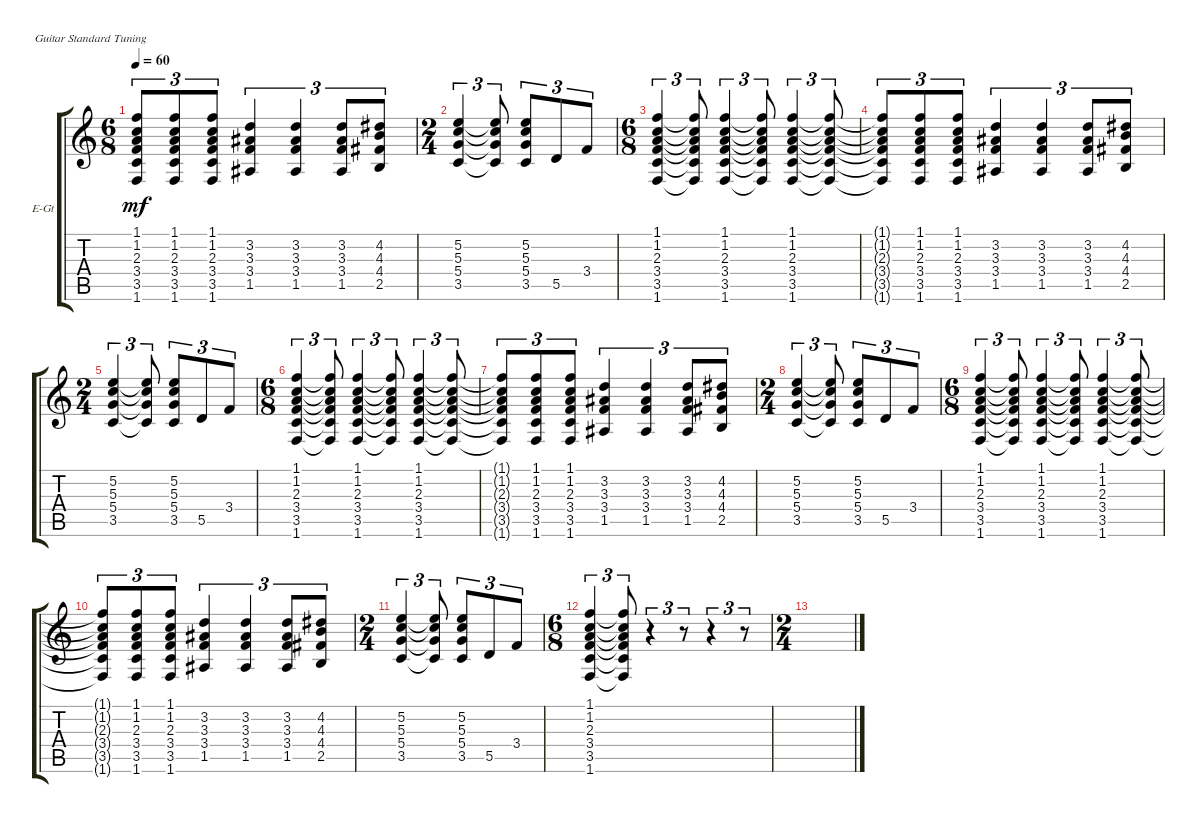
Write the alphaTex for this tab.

\defaultSystemsLayout 4
\bracketExtendMode groupsimilarinstruments
\firstSystemTrackNameOrientation horizontal
\otherSystemsTrackNameOrientation horizontal
\track ("Rythm Guitar" "E-Gt") {instrument electricguitarclean}
\staff {score tabs}
\tuning (E4 B3 G3 D3 A2 E2)
\ts (6 8)
\tempo 60
\clef g2
\ks c
(1.6{t} 3.5{t} 3.4{t} 2.3{t} 1.2{t} 1.1{t}).8{tu (3 2) dy mf} (1.6 3.5 3.4 2.3 1.2 1.1).8{tu (3 2)} (1.6 3.5 3.4 2.3 1.2 1.1).8{tu (3 2)} (1.5 3.4 3.3 3.2).4{tu (3 2)} (1.5 3.4 3.3 3.2).4{tu (3 2)} (1.5 3.4 3.3 3.2).8{tu (3 2)} (2.5 4.4 4.3 4.2).8{tu (3 2)} |
\ts (2 4)
(3.5 5.4 5.3 5.2).4{tu (3 2)} (3.5{t} 5.4{t} 5.3{t} 5.2{t}).8{tu (3 2)} (3.5 5.4 5.3 5.2).8{tu (3 2)} 5.5.8{tu (3 2)} 3.4.8{tu (3 2)} |
\ts (6 8)
(1.6 3.5 3.4 2.3 1.2 1.1).4{tu (3 2)} (1.6{t} 3.5{t} 3.4{t} 2.3{t} 1.2{t} 1.1{t}).8{tu (3 2)} (1.6 3.5 3.4 2.3 1.2 1.1).4{tu (3 2)} (1.6{t} 3.5{t} 3.4{t} 2.3{t} 1.2{t} 1.1{t}).8{tu (3 2)} (1.6 3.5 3.4 2.3 1.2 1.1).4{tu (3 2)} (1.6{t} 3.5{t} 3.4{t} 2.3{t} 1.2{t} 1.1{t}).8{tu (3 2)} |
(1.6{t} 3.5{t} 3.4{t} 2.3{t} 1.2{t} 1.1{t}).8{tu (3 2)} (1.6 3.5 3.4 2.3 1.2 1.1).8{tu (3 2)} (1.6 3.5 3.4 2.3 1.2 1.1).8{tu (3 2)} (1.5 3.4 3.3 3.2).4{tu (3 2)} (1.5 3.4 3.3 3.2).4{tu (3 2)} (1.5 3.4 3.3 3.2).8{tu (3 2)} (2.5 4.4 4.3 4.2).8{tu (3 2)} |
\ts (2 4)
(3.5 5.4 5.3 5.2).4{tu (3 2)} (3.5{t} 5.4{t} 5.3{t} 5.2{t}).8{tu (3 2)} (3.5 5.4 5.3 5.2).8{tu (3 2)} 5.5.8{tu (3 2)} 3.4.8{tu (3 2)} |
\ts (6 8)
(1.6 3.5 3.4 2.3 1.2 1.1).4{tu (3 2)} (1.6{t} 3.5{t} 3.4{t} 2.3{t} 1.2{t} 1.1{t}).8{tu (3 2)} (1.6 3.5 3.4 2.3 1.2 1.1).4{tu (3 2)} (1.6{t} 3.5{t} 3.4{t} 2.3{t} 1.2{t} 1.1{t}).8{tu (3 2)} (1.6 3.5 3.4 2.3 1.2 1.1).4{tu (3 2)} (1.6{t} 3.5{t} 3.4{t} 2.3{t} 1.2{t} 1.1{t}).8{tu (3 2)} |
(1.6{t} 3.5{t} 3.4{t} 2.3{t} 1.2{t} 1.1{t}).8{tu (3 2)} (1.6 3.5 3.4 2.3 1.2 1.1).8{tu (3 2)} (1.6 3.5 3.4 2.3 1.2 1.1).8{tu (3 2)} (1.5 3.4 3.3 3.2).4{tu (3 2)} (1.5 3.4 3.3 3.2).4{tu (3 2)} (1.5 3.4 3.3 3.2).8{tu (3 2)} (2.5 4.4 4.3 4.2).8{tu (3 2)} |
\ts (2 4)
(3.5 5.4 5.3 5.2).4{tu (3 2)} (3.5{t} 5.4{t} 5.3{t} 5.2{t}).8{tu (3 2)} (3.5 5.4 5.3 5.2).8{tu (3 2)} 5.5.8{tu (3 2)} 3.4.8{tu (3 2)} |
\ts (6 8)
(1.6 3.5 3.4 2.3 1.2 1.1).4{tu (3 2)} (1.6{t} 3.5{t} 3.4{t} 2.3{t} 1.2{t} 1.1{t}).8{tu (3 2)} (1.6 3.5 3.4 2.3 1.2 1.1).4{tu (3 2)} (1.6{t} 3.5{t} 3.4{t} 2.3{t} 1.2{t} 1.1{t}).8{tu (3 2)} (1.6 3.5 3.4 2.3 1.2 1.1).4{tu (3 2)} (1.6{t} 3.5{t} 3.4{t} 2.3{t} 1.2{t} 1.1{t}).8{tu (3 2)} |
(1.6{t} 3.5{t} 3.4{t} 2.3{t} 1.2{t} 1.1{t}).8{tu (3 2)} (1.6 3.5 3.4 2.3 1.2 1.1).8{tu (3 2)} (1.6 3.5 3.4 2.3 1.2 1.1).8{tu (3 2)} (1.5 3.4 3.3 3.2).4{tu (3 2)} (1.5 3.4 3.3 3.2).4{tu (3 2)} (1.5 3.4 3.3 3.2).8{tu (3 2)} (2.5 4.4 4.3 4.2).8{tu (3 2)} |
\ts (2 4)
(3.5 5.4 5.3 5.2).4{tu (3 2)} (3.5{t} 5.4{t} 5.3{t} 5.2{t}).8{tu (3 2)} (3.5 5.4 5.3 5.2).8{tu (3 2)} 5.5.8{tu (3 2)} 3.4.8{tu (3 2)} |
\ts (6 8)
(1.6 3.5 3.4 2.3 1.2 1.1).4{tu (3 2)} (1.6{t} 3.5{t} 3.4{t} 2.3{t} 1.2{t} 1.1{t}).8{tu (3 2)} r.4{tu (3 2)} r.8{tu (3 2)} r.4{tu (3 2)} r.8{tu (3 2)} |
\ts (2 4)
